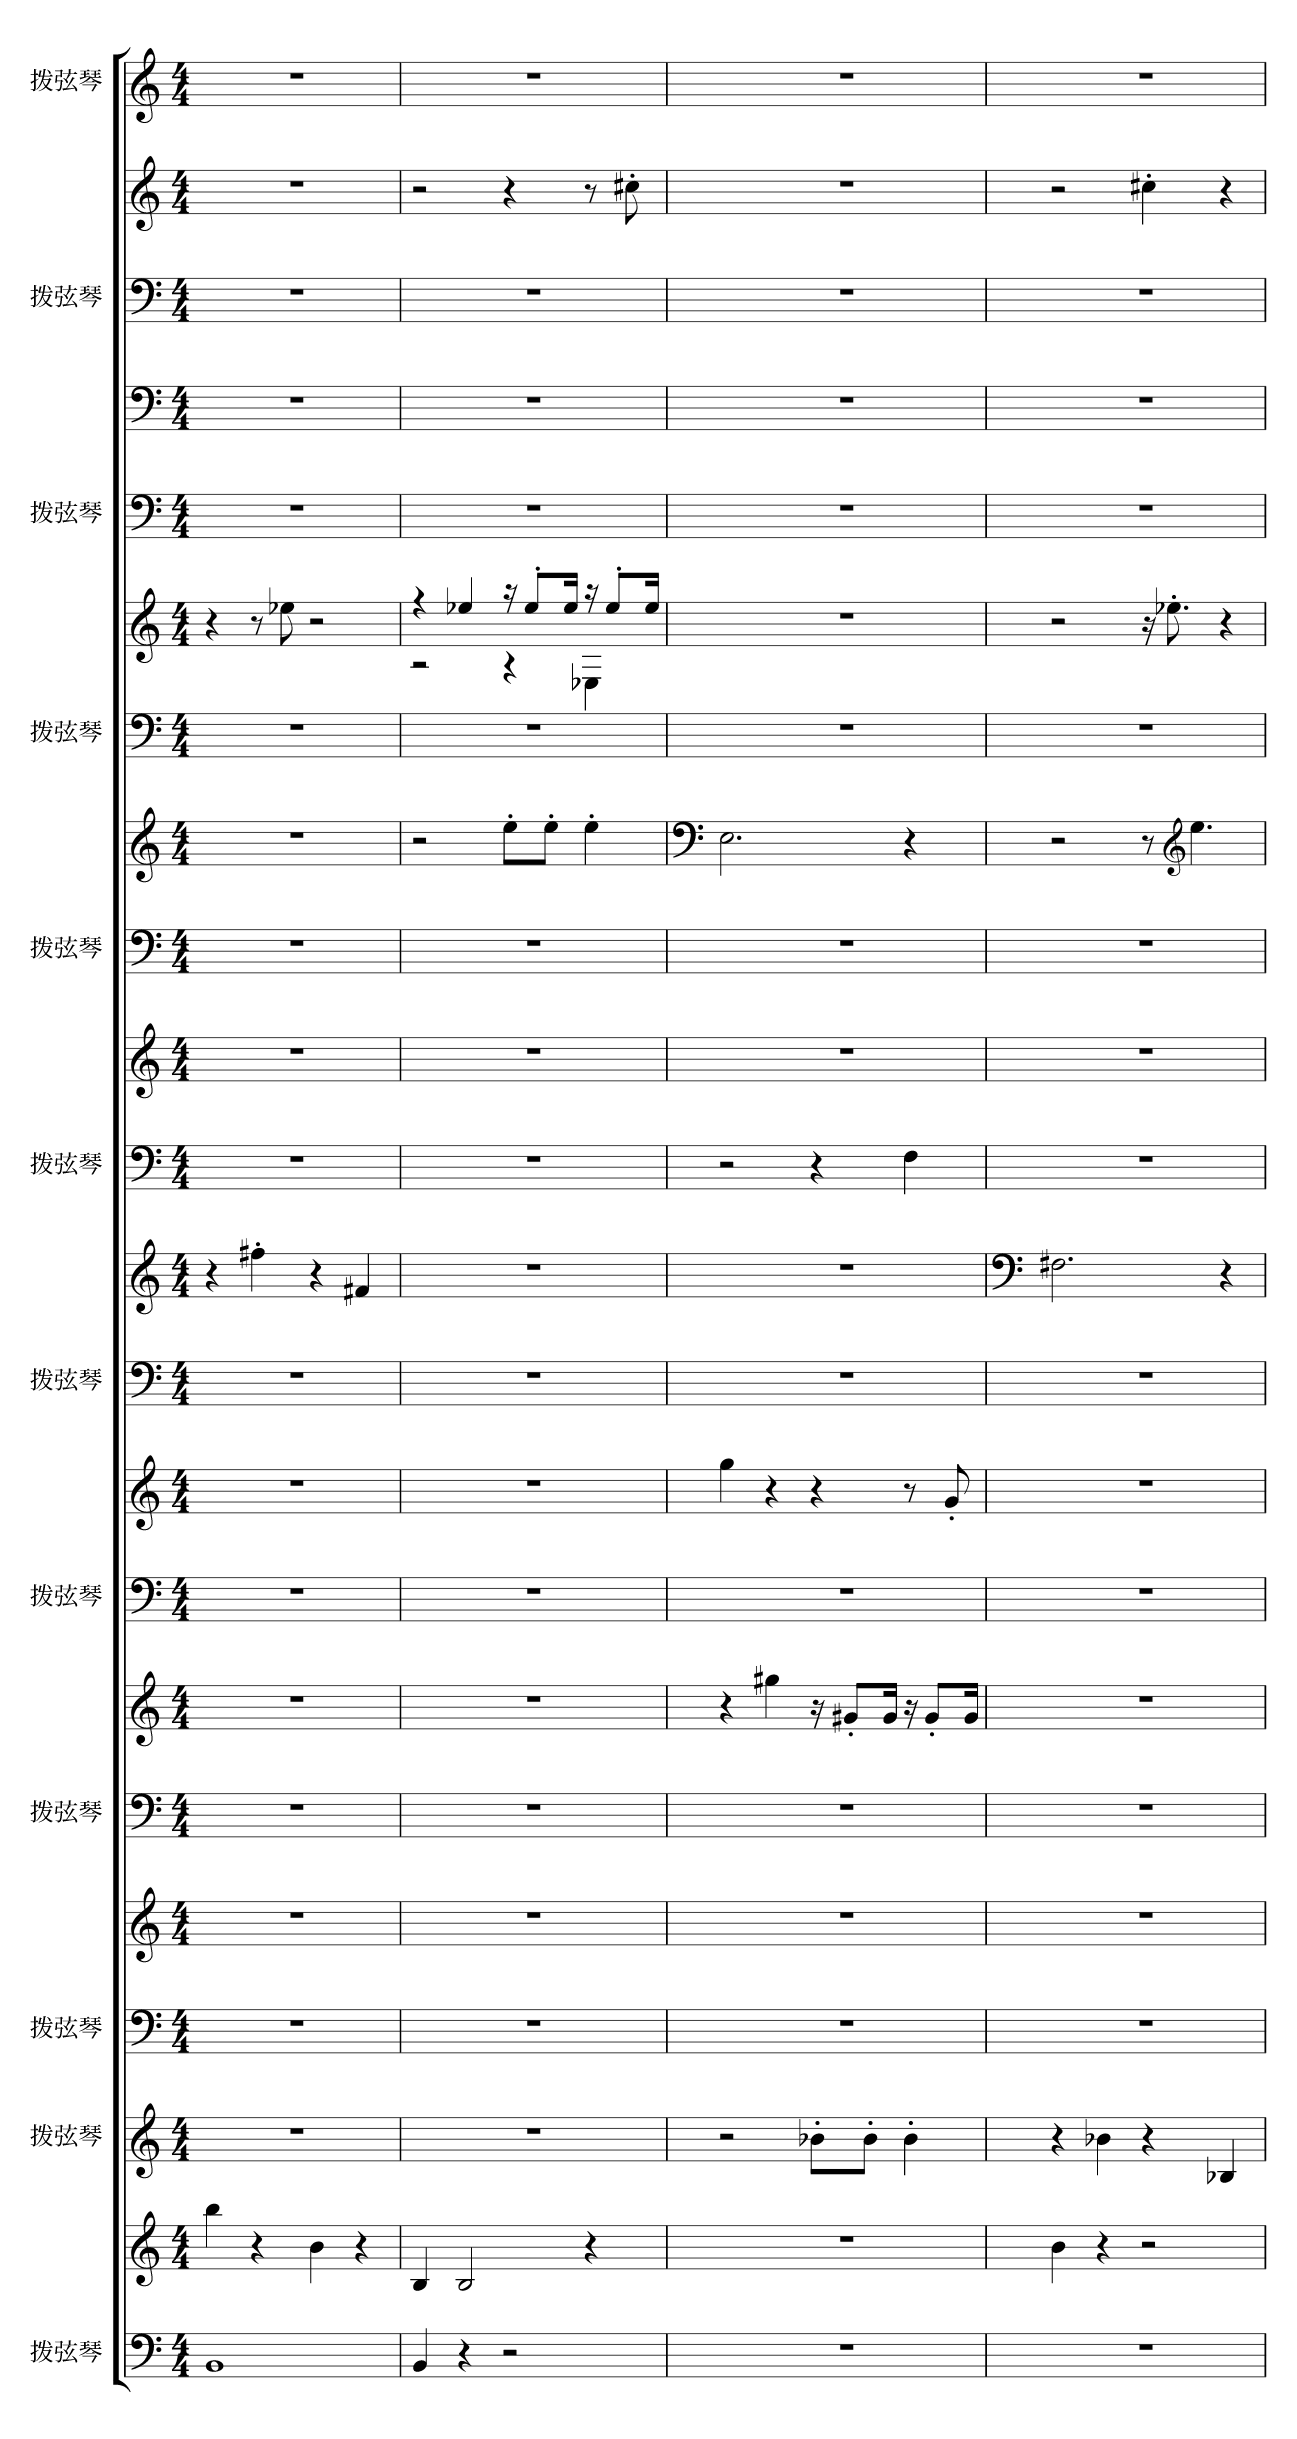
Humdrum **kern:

**kern	**kern	**kern	**kern	**kern	**kern	**kern	**kern	**kern	**kern	**kern	**kern	**kern	**kern	**kern	**kern	**kern	**kern	**kern	**kern	**kern	**kern
*part12	*part12	*part11	*part10	*part10	*part9	*part9	*part8	*part8	*part7	*part7	*part6	*part6	*part5	*part5	*part4	*part4	*part3	*part3	*part2	*part2	*part1
*staff22	*staff21	*staff20	*staff19	*staff18	*staff17	*staff16	*staff15	*staff14	*staff13	*staff12	*staff11	*staff10	*staff9	*staff8	*staff7	*staff6	*staff5	*staff4	*staff3	*staff2	*staff1
*I"拨弦琴	*	*I"拨弦琴	*I"拨弦琴	*	*I"拨弦琴	*	*I"拨弦琴	*	*I"拨弦琴	*	*I"拨弦琴	*	*I"拨弦琴	*	*I"拨弦琴	*	*I"拨弦琴	*	*I"拨弦琴	*	*I"拨弦琴
*clefF4	*clefG2	*clefG2	*clefF4	*clefG2	*clefF4	*clefG2	*clefF4	*clefG2	*clefF4	*clefG2	*clefF4	*clefG2	*clefF4	*clefG2	*clefF4	*clefG2	*clefF4	*clefF4	*clefF4	*clefG2	*clefG2
*k[]	*k[]	*k[]	*k[]	*k[]	*k[]	*k[]	*k[]	*k[]	*k[]	*k[]	*k[]	*k[]	*k[]	*k[]	*k[]	*k[]	*k[]	*k[]	*k[]	*k[]	*k[]
*M4/4	*M4/4	*M4/4	*M4/4	*M4/4	*M4/4	*M4/4	*M4/4	*M4/4	*M4/4	*M4/4	*M4/4	*M4/4	*M4/4	*M4/4	*M4/4	*M4/4	*M4/4	*M4/4	*M4/4	*M4/4	*M4/4
*MM176	*MM176	*MM176	*MM176	*MM176	*MM176	*MM176	*MM176	*MM176	*MM176	*MM176	*MM176	*MM176	*MM176	*MM176	*MM176	*MM176	*MM176	*MM176	*MM176	*MM176	*MM176
=1	=1	=1	=1	=1	=1	=1	=1	=1	=1	=1	=1	=1	=1	=1	=1	=1	=1	=1	=1	=1	=1
1BB	4bb\	1r	1r	1r	1r	1r	1r	1r	1r	4r	1r	1r	1r	1r	1r	4r	1r	1r	1r	1r	1r
.	4r	.	.	.	.	.	.	.	.	4ff#X'\	.	.	.	.	.	8r	.	.	.	.	.
.	.	.	.	.	.	.	.	.	.	.	.	.	.	.	.	8ee-X\	.	.	.	.	.
.	4b\	.	.	.	.	.	.	.	.	4r	.	.	.	.	.	2r	.	.	.	.	.
.	4r	.	.	.	.	.	.	.	.	4f#X/	.	.	.	.	.	.	.	.	.	.	.
=2	=2	=2	=2	=2	=2	=2	=2	=2	=2	=2	=2	=2	=2	=2	=2	=2	=2	=2	=2	=2	=2
*	*	*	*	*	*	*	*	*	*	*	*	*	*	*	*	*^	*	*	*	*	*
4BB/	4B/	1r	1r	1r	1r	1r	1r	1r	1r	1r	1r	1r	1r	2r	1r	4r	2r	1r	1r	1r	2r	1r
4r	2B/	.	.	.	.	.	.	.	.	.	.	.	.	.	.	4ee-X/	.	.	.	.	.	.
2r	.	.	.	.	.	.	.	.	.	.	.	.	.	8ee'\L	.	16r	4r	.	.	.	4r	.
.	.	.	.	.	.	.	.	.	.	.	.	.	.	.	.	8ee-'/L	.	.	.	.	.	.
.	.	.	.	.	.	.	.	.	.	.	.	.	.	8ee'\J	.	.	.	.	.	.	.	.
.	.	.	.	.	.	.	.	.	.	.	.	.	.	.	.	16ee-/Jk	.	.	.	.	.	.
.	4r	.	.	.	.	.	.	.	.	.	.	.	.	4ee'\	.	16r	4E-X\	.	.	.	8r	.
.	.	.	.	.	.	.	.	.	.	.	.	.	.	.	.	8ee-'/L	.	.	.	.	.	.
.	.	.	.	.	.	.	.	.	.	.	.	.	.	.	.	.	.	.	.	.	8cc#X'\	.
.	.	.	.	.	.	.	.	.	.	.	.	.	.	.	.	16ee-/Jk	.	.	.	.	.	.
*	*	*	*	*	*	*	*	*	*	*	*	*	*	*	*	*v	*v	*	*	*	*	*
=3	=3	=3	=3	=3	=3	=3	=3	=3	=3	=3	=3	=3	=3	=3	=3	=3	=3	=3	=3	=3	=3
*	*	*	*	*	*	*	*	*	*	*	*	*	*	*clefF4	*	*	*	*	*	*	*
1r	1r	2r	1r	1r	1r	4r	1r	4gg\	1r	1r	2r	1r	1r	2.E\	1r	1r	1r	1r	1r	1r	1r
.	.	.	.	.	.	4gg#X\	.	4r	.	.	.	.	.	.	.	.	.	.	.	.	.
.	.	8b-X'\L	.	.	.	16r	.	4r	.	.	4r	.	.	.	.	.	.	.	.	.	.
.	.	.	.	.	.	8g#X'/L	.	.	.	.	.	.	.	.	.	.	.	.	.	.	.
.	.	8b-'\J	.	.	.	.	.	.	.	.	.	.	.	.	.	.	.	.	.	.	.
.	.	.	.	.	.	16g#/Jk	.	.	.	.	.	.	.	.	.	.	.	.	.	.	.
.	.	4b-'\	.	.	.	16r	.	8r	.	.	4F\	.	.	4r	.	.	.	.	.	.	.
.	.	.	.	.	.	8g#'/L	.	.	.	.	.	.	.	.	.	.	.	.	.	.	.
.	.	.	.	.	.	.	.	8g'/	.	.	.	.	.	.	.	.	.	.	.	.	.
.	.	.	.	.	.	16g#/Jk	.	.	.	.	.	.	.	.	.	.	.	.	.	.	.
=4	=4	=4	=4	=4	=4	=4	=4	=4	=4	=4	=4	=4	=4	=4	=4	=4	=4	=4	=4	=4	=4
*	*	*	*	*	*	*	*	*	*	*clefF4	*	*	*	*	*	*	*	*	*	*	*
1r	4b\	4r	1r	1r	1r	1r	1r	1r	1r	2.F#X\	1r	1r	1r	2r	1r	2r	1r	1r	1r	2r	1r
.	4r	4b-X\	.	.	.	.	.	.	.	.	.	.	.	.	.	.	.	.	.	.	.
.	2r	4r	.	.	.	.	.	.	.	.	.	.	.	8r	.	16r	.	.	.	4cc#X'\	.
.	.	.	.	.	.	.	.	.	.	.	.	.	.	.	.	8.ee-X'\	.	.	.	.	.
*	*	*	*	*	*	*	*	*	*	*	*	*	*	*clefG2	*	*	*	*	*	*	*
.	.	.	.	.	.	.	.	.	.	.	.	.	.	4.ee\	.	.	.	.	.	.	.
.	.	4B-X/	.	.	.	.	.	.	.	4r	.	.	.	.	.	4r	.	.	.	4r	.
=	=	=	=	=	=	=	=	=	=	=	=	=	=	=	=	=	=	=	=	=	=
*-	*-	*-	*-	*-	*-	*-	*-	*-	*-	*-	*-	*-	*-	*-	*-	*-	*-	*-	*-	*-	*-
